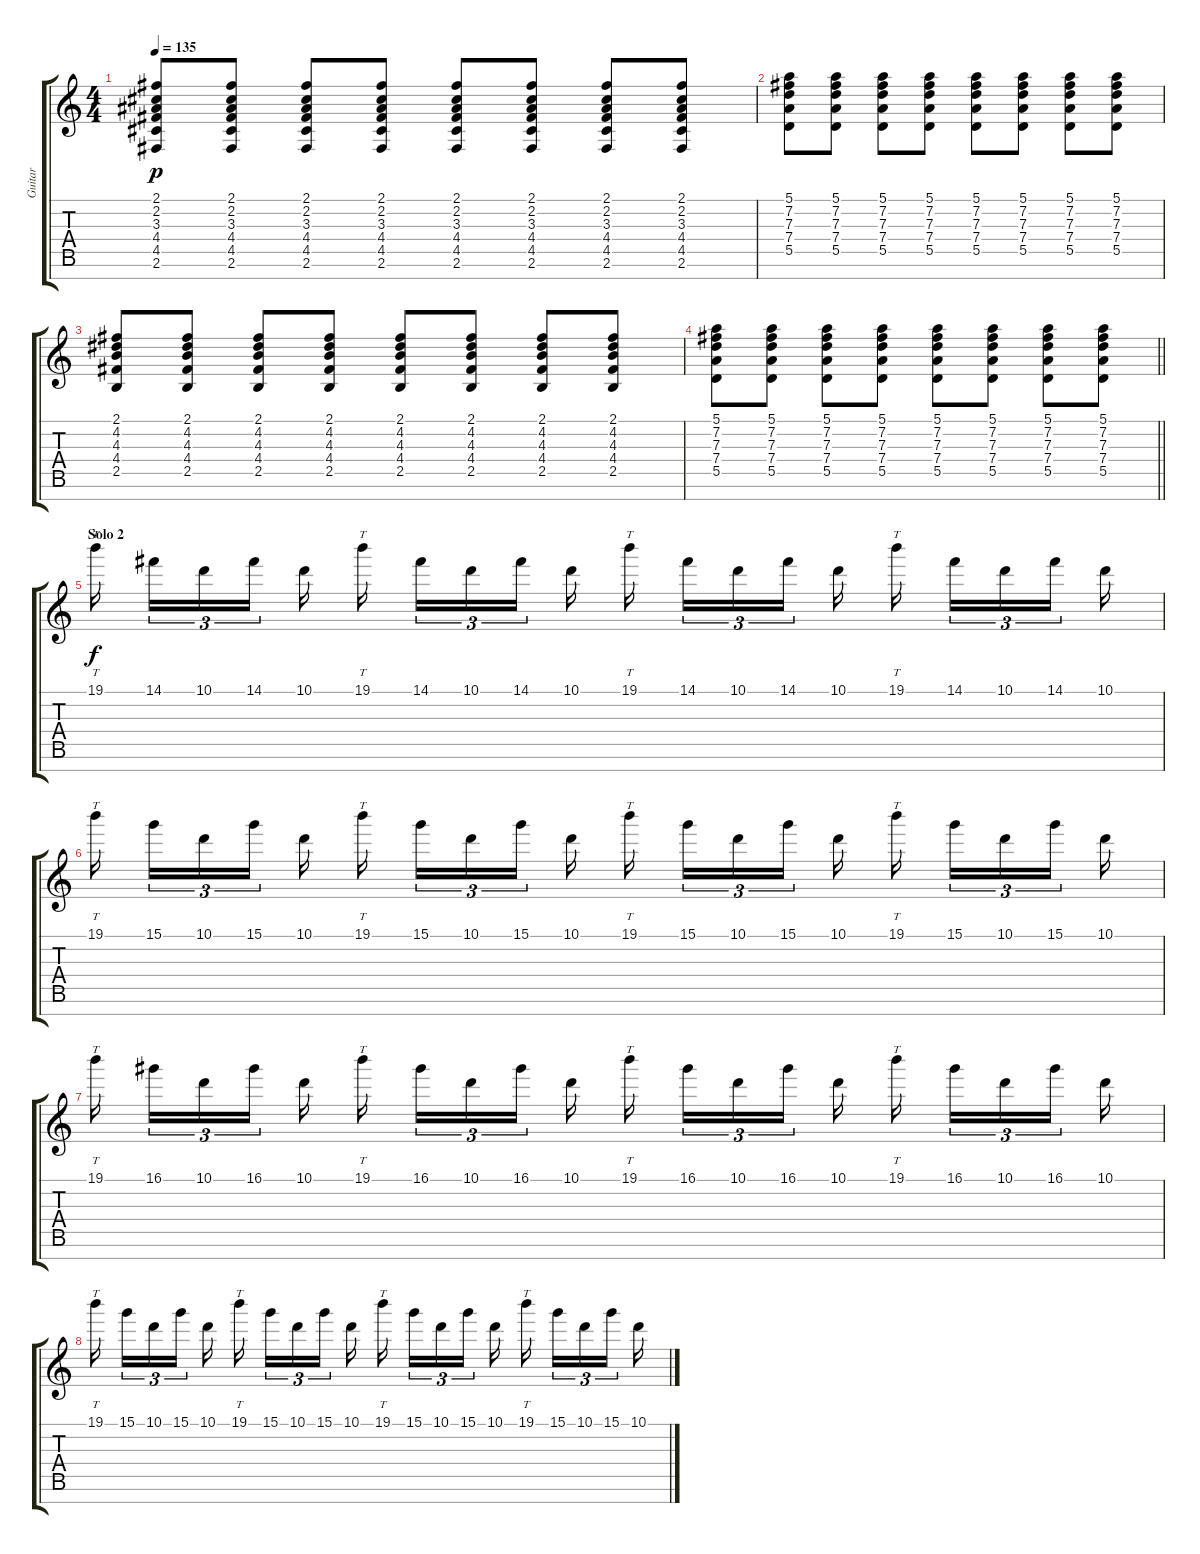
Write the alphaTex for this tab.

\track ("Guitar" "Guitar") {instrument distortionguitar}
\staff {score tabs}
\tuning (E4 B3 G3 D3 A2 E2 B1) {hide}
\ts (4 4)
\tempo 135
\clef g2
\ks c
(2.1 2.2 3.3 4.4 4.5 2.6).8{dy p} (2.1 2.2 3.3 4.4 4.5 2.6).8 (2.1 2.2 3.3 4.4 4.5 2.6).8 (2.1 2.2 3.3 4.4 4.5 2.6).8 (2.1 2.2 3.3 4.4 4.5 2.6).8 (2.1 2.2 3.3 4.4 4.5 2.6).8 (2.1 2.2 3.3 4.4 4.5 2.6).8 (2.1 2.2 3.3 4.4 4.5 2.6).8 |
(5.1 7.2 7.3 7.4 5.5).8 (5.1 7.2 7.3 7.4 5.5).8 (5.1 7.2 7.3 7.4 5.5).8 (5.1 7.2 7.3 7.4 5.5).8 (5.1 7.2 7.3 7.4 5.5).8 (5.1 7.2 7.3 7.4 5.5).8 (5.1 7.2 7.3 7.4 5.5).8 (5.1 7.2 7.3 7.4 5.5).8 |
(2.1 4.2 4.3 4.4 2.5).8 (2.1 4.2 4.3 4.4 2.5).8 (2.1 4.2 4.3 4.4 2.5).8 (2.1 4.2 4.3 4.4 2.5).8 (2.1 4.2 4.3 4.4 2.5).8 (2.1 4.2 4.3 4.4 2.5).8 (2.1 4.2 4.3 4.4 2.5).8 (2.1 4.2 4.3 4.4 2.5).8 |
\barLineRight lightlight
(5.1 7.2 7.3 7.4 5.5).8 (5.1 7.2 7.3 7.4 5.5).8 (5.1 7.2 7.3 7.4 5.5).8 (5.1 7.2 7.3 7.4 5.5).8 (5.1 7.2 7.3 7.4 5.5).8 (5.1 7.2 7.3 7.4 5.5).8 (5.1 7.2 7.3 7.4 5.5).8 (5.1 7.2 7.3 7.4 5.5).8 |
\section ("" "Solo 2")
19.1.16{tt dy f volume 14 balance 8 beam splitsecondary} 14.1.16{tu (3 2)} 10.1.16{tu (3 2)} 14.1.16{tu (3 2) beam splitsecondary} 10.1.16 19.1.16{tt beam splitsecondary} 14.1.16{tu (3 2)} 10.1.16{tu (3 2)} 14.1.16{tu (3 2) beam splitsecondary} 10.1.16 19.1.16{tt beam splitsecondary} 14.1.16{tu (3 2)} 10.1.16{tu (3 2)} 14.1.16{tu (3 2) beam splitsecondary} 10.1.16 19.1.16{tt beam splitsecondary} 14.1.16{tu (3 2)} 10.1.16{tu (3 2)} 14.1.16{tu (3 2) beam splitsecondary} 10.1.16 |
19.1.16{tt beam splitsecondary} 15.1.16{tu (3 2)} 10.1.16{tu (3 2)} 15.1.16{tu (3 2) beam splitsecondary} 10.1.16 19.1.16{tt beam splitsecondary} 15.1.16{tu (3 2)} 10.1.16{tu (3 2)} 15.1.16{tu (3 2) beam splitsecondary} 10.1.16 19.1.16{tt beam splitsecondary} 15.1.16{tu (3 2)} 10.1.16{tu (3 2)} 15.1.16{tu (3 2) beam splitsecondary} 10.1.16 19.1.16{tt beam splitsecondary} 15.1.16{tu (3 2)} 10.1.16{tu (3 2)} 15.1.16{tu (3 2) beam splitsecondary} 10.1.16 |
19.1.16{tt beam splitsecondary} 16.1.16{tu (3 2)} 10.1.16{tu (3 2)} 16.1.16{tu (3 2) beam splitsecondary} 10.1.16 19.1.16{tt beam splitsecondary} 16.1.16{tu (3 2)} 10.1.16{tu (3 2)} 16.1.16{tu (3 2) beam splitsecondary} 10.1.16 19.1.16{tt beam splitsecondary} 16.1.16{tu (3 2)} 10.1.16{tu (3 2)} 16.1.16{tu (3 2) beam splitsecondary} 10.1.16 19.1.16{tt beam splitsecondary} 16.1.16{tu (3 2)} 10.1.16{tu (3 2)} 16.1.16{tu (3 2) beam splitsecondary} 10.1.16 |
19.1.16{tt beam splitsecondary} 15.1.16{tu (3 2)} 10.1.16{tu (3 2)} 15.1.16{tu (3 2) beam splitsecondary} 10.1.16 19.1.16{tt beam splitsecondary} 15.1.16{tu (3 2)} 10.1.16{tu (3 2)} 15.1.16{tu (3 2) beam splitsecondary} 10.1.16 19.1.16{tt beam splitsecondary} 15.1.16{tu (3 2)} 10.1.16{tu (3 2)} 15.1.16{tu (3 2) beam splitsecondary} 10.1.16 19.1.16{tt beam splitsecondary} 15.1.16{tu (3 2)} 10.1.16{tu (3 2)} 15.1.16{tu (3 2) beam splitsecondary} 10.1.16
